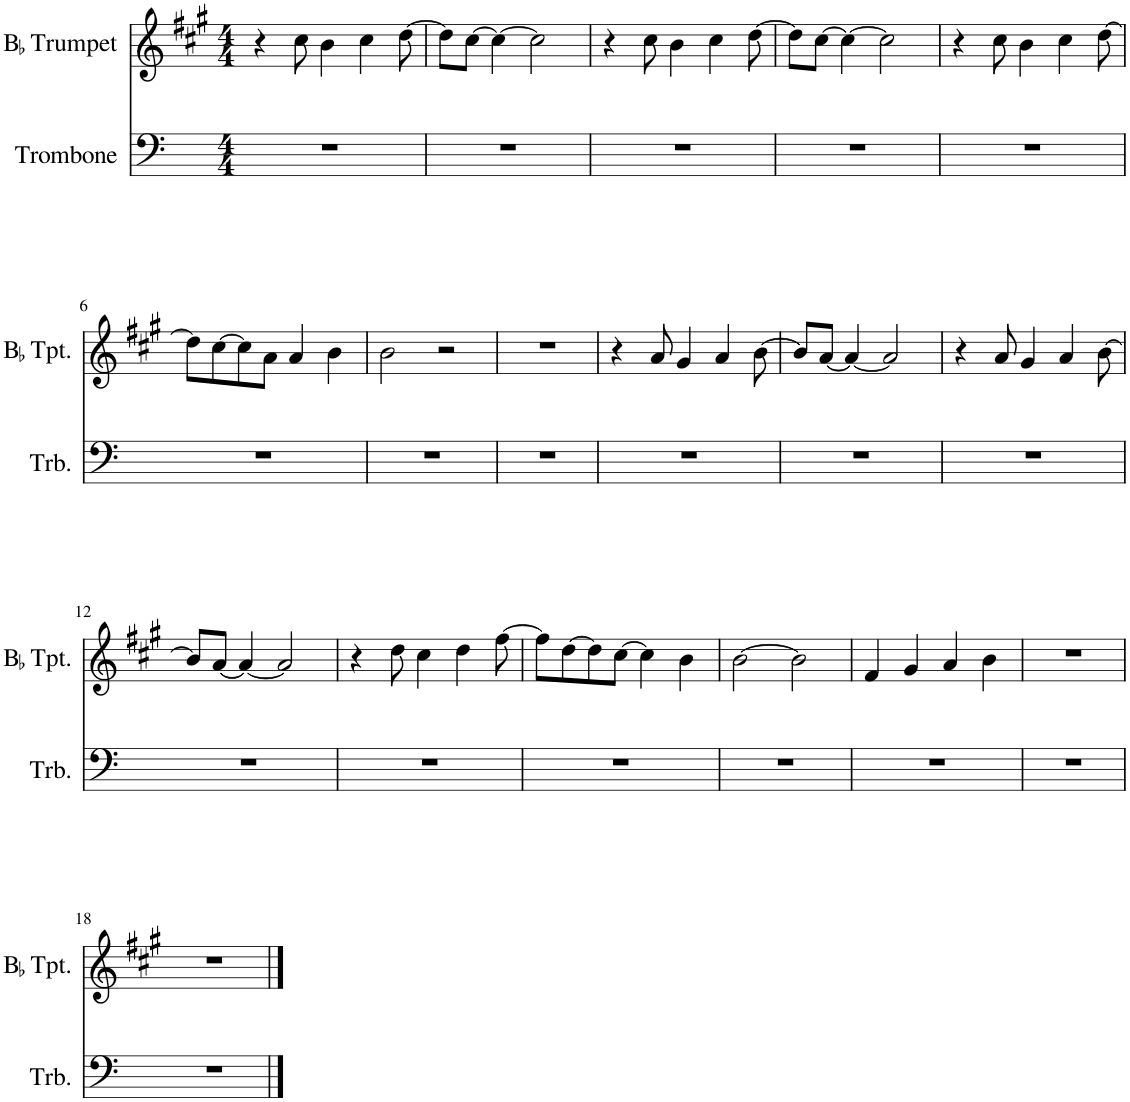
**kern	**kern
*part2	*part1
*staff2	*staff1
*I"Trombone	*I"BaccidentalFlat Trumpet
*I'Trb.	*I'BaccidentalFlat Tpt.
*clefF4	*clefG2
*	*Trd1c2
*k[]	*k[f#c#g#]
*M4/4	*M4/4
=1	=1
1r	4r
.	8cc#\
.	4b\
.	4cc#\
.	[8dd\
=2	=2
1r	8dd\L]
.	[8cc#\J
.	4cc#\_
.	2cc#\]
=3	=3
1r	4r
.	8cc#\
.	4b\
.	4cc#\
.	[8dd\
=4	=4
1r	8dd\L]
.	[8cc#\J
.	4cc#\_
.	2cc#\]
=5	=5
1r	4r
.	8cc#\
.	4b\
.	4cc#\
.	[8dd\
!!LO:LB:g=z
=6	=6
1r	8dd\L]
.	[8cc#\
.	8cc#\]
.	8a\J
.	4a/
.	4b\
=7	=7
1r	2b\
.	2r
=8	=8
1r	1r
=9	=9
1r	4r
.	8a/
.	4g#/
.	4a/
.	[8b\
=10	=10
1r	8b/L]
.	[8a/J
.	4a/_
.	2a/]
=11	=11
1r	4r
.	8a/
.	4g#/
.	4a/
.	[8b\
!!LO:LB:g=z
=12	=12
1r	8b/L]
.	[8a/J
.	4a/_
.	2a/]
=13	=13
1r	4r
.	8dd\
.	4cc#\
.	4dd\
.	[8ff#\
=14	=14
1r	8ff#\L]
.	[8dd\
.	8dd\]
.	[8cc#\J
.	4cc#\]
.	4b\
=15	=15
1r	[2b\
.	2b\]
=16	=16
1r	4f#/
.	4g#/
.	4a/
.	4b\
=17	=17
1r	1r
!!LO:LB:g=z
=18	=18
1r	1r
==	==
*-	*-
